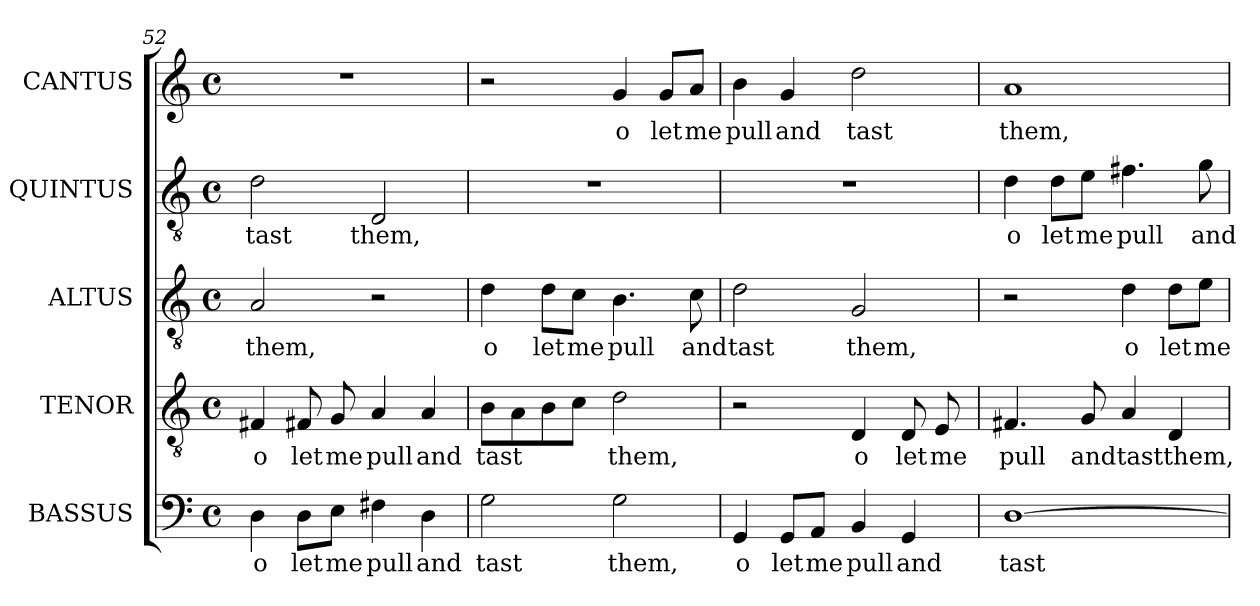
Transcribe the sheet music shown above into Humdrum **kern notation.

**kern	**text	**kern	**text	**kern	**text	**kern	**text	**kern	**text
*part5	*part5	*part4	*part4	*part3	*part3	*part2	*part2	*part1	*part1
*staff5	*staff5	*staff4	*staff4	*staff3	*staff3	*staff2	*staff2	*staff1	*staff1
*I"BASSUS	*	*I"TENOR	*	*I"ALTUS	*	*I"QUINTUS	*	*I"CANTUS	*
*I'B	*	*I'T	*	*I'A	*	*	*	*I'S	*
*clefF4	*	*clefGv2	*	*clefGv2	*	*clefGv2	*	*clefG2	*
*	*	*ITrd7c12	*	*ITrd7c12	*	*ITrd7c12	*	*	*
*k[]	*	*k[]	*	*k[]	*	*k[]	*	*k[]	*
*C:	*	*C:	*	*C:	*	*C:	*	*C:	*
*M4/4	*	*M4/4	*	*M4/4	*	*M4/4	*	*M4/4	*
*met(c)	*	*met(c)	*	*met(c)	*	*met(c)	*	*met(c)	*
=52	=52	=52	=52	=52	=52	=52	=52	=52	=52
!	!LO:LY:b:color=#000000	!	!	!	!	!	!	!	!
!	!	!	!LO:LY:b:color=#000000	!	!	!	!	!	!
!	!	!	!	!	!LO:LY:b:color=#000000	!	!	!	!
!	!	!	!	!	!	!	!LO:LY:b:color=#000000	!	!
4Di\	o	4FF#Xi/	o	2AAi/	them,	2Di\	tast	1r	.
!	!LO:LY:b:color=#000000	!	!	!	!	!	!	!	!
!	!	!	!LO:LY:b:color=#000000	!	!	!	!	!	!
8Di\L	let	8FF#Xi/	let	.	.	.	.	.	.
!	!LO:LY:b:color=#000000	!	!	!	!	!	!	!	!
!	!	!	!LO:LY:b:color=#000000	!	!	!	!	!	!
8Ei\J	me	8GGi/	me	.	.	.	.	.	.
!	!LO:LY:b:color=#000000	!	!	!	!	!	!	!	!
!	!	!	!LO:LY:b:color=#000000	!	!	!	!	!	!
!	!	!	!	!	!	!	!LO:LY:b:color=#000000	!	!
4F#Xi\	pull	4AAi/	pull	2r	.	2DDi/	them,	.	.
!	!LO:LY:b:color=#000000	!	!	!	!	!	!	!	!
!	!	!	!LO:LY:b:color=#000000	!	!	!	!	!	!
4Di\	and	4AAi/	and	.	.	.	.	.	.
=53	=53	=53	=53	=53	=53	=53	=53	=53	=53
!	!LO:LY:b:color=#000000	!	!	!	!	!	!	!	!
!	!	!	!LO:LY:b:color=#000000	!	!	!	!	!	!
!	!	!	!	!	!LO:LY:b:color=#000000	!	!	!	!
2Gi\	tast	8BBi\L	tast	4Di\	o	1r	.	2r	.
.	.	8AAi\	.	.	.	.	.	.	.
!	!	!	!	!	!LO:LY:b:color=#000000	!	!	!	!
.	.	8BBi\	.	8Di\L	let	.	.	.	.
!	!	!	!	!	!LO:LY:b:color=#000000	!	!	!	!
.	.	8Ci\J	.	8Ci\J	me	.	.	.	.
!	!LO:LY:b:color=#000000	!	!	!	!	!	!	!	!
!	!	!	!LO:LY:b:color=#000000	!	!	!	!	!	!
!	!	!	!	!	!LO:LY:b:color=#000000	!	!	!	!
!	!	!	!	!	!	!	!	!	!LO:LY:b:color=#000000
2Gi\	them,	2Di\	them,	4.BBi\	pull	.	.	4gi/	o
!	!	!	!	!	!	!	!	!	!LO:LY:b:color=#000000
.	.	.	.	.	.	.	.	8gi/L	let
!	!	!	!	!	!LO:LY:b:color=#000000	!	!	!	!
!	!	!	!	!	!	!	!	!	!LO:LY:b:color=#000000
.	.	.	.	8Ci\	and	.	.	8ai/J	me
!!LO:LB:g=z
=54	=54	=54	=54	=54	=54	=54	=54	=54	=54
!	!LO:LY:b:color=#000000	!	!	!	!	!	!	!	!
!	!	!	!	!	!LO:LY:b:color=#000000	!	!	!	!
!	!	!	!	!	!	!	!	!	!LO:LY:b:color=#000000
4GGi/	o	2r	.	2Di\	tast	1r	.	4bi\	pull
!	!LO:LY:b:color=#000000	!	!	!	!	!	!	!	!
!	!	!	!	!	!	!	!	!	!LO:LY:b:color=#000000
8GGi/L	let	.	.	.	.	.	.	4gi/	and
!	!LO:LY:b:color=#000000	!	!	!	!	!	!	!	!
8AAi/J	me	.	.	.	.	.	.	.	.
!	!LO:LY:b:color=#000000	!	!	!	!	!	!	!	!
!	!	!	!LO:LY:b:color=#000000	!	!	!	!	!	!
!	!	!	!	!	!LO:LY:b:color=#000000	!	!	!	!
!	!	!	!	!	!	!	!	!	!LO:LY:b:color=#000000
4BBi/	pull	4DDi/	o	2GGi/	them,	.	.	2ddi\	tast
!	!LO:LY:b:color=#000000	!	!	!	!	!	!	!	!
!	!	!	!LO:LY:b:color=#000000	!	!	!	!	!	!
4GGi/	and	8DDi/	let	.	.	.	.	.	.
!	!	!	!LO:LY:b:color=#000000	!	!	!	!	!	!
.	.	8EEi/	me	.	.	.	.	.	.
=55	=55	=55	=55	=55	=55	=55	=55	=55	=55
!	!LO:LY:b:color=#000000	!	!	!	!	!	!	!	!
!	!	!	!LO:LY:b:color=#000000	!	!	!	!	!	!
!	!	!	!	!	!	!	!LO:LY:b:color=#000000	!	!
!	!	!	!	!	!	!	!	!	!LO:LY:b:color=#000000
[>1Di	tast	4.FF#Xi/	pull	2r	.	4Di\	o	1ai	them,
!	!	!	!	!	!	!	!LO:LY:b:color=#000000	!	!
.	.	.	.	.	.	8Di\L	let	.	.
!	!	!	!LO:LY:b:color=#000000	!	!	!	!	!	!
!	!	!	!	!	!	!	!LO:LY:b:color=#000000	!	!
.	.	8GGi/	and	.	.	8Ei\J	me	.	.
!	!	!	!LO:LY:b:color=#000000	!	!	!	!	!	!
!	!	!	!	!	!LO:LY:b:color=#000000	!	!	!	!
!	!	!	!	!	!	!	!LO:LY:b:color=#000000	!	!
.	.	4AAi/	tast	4Di\	o	4.F#Xi\	pull	.	.
!	!	!	!LO:LY:b:color=#000000	!	!	!	!	!	!
!	!	!	!	!	!LO:LY:b:color=#000000	!	!	!	!
.	.	4DDi/	them,	8Di\L	let	.	.	.	.
!	!	!	!	!	!LO:LY:b:color=#000000	!	!	!	!
!	!	!	!	!	!	!	!LO:LY:b:color=#000000	!	!
.	.	.	.	8Ei\J	me	8Gi\	and	.	.
=	=	=	=	=	=	=	=	=	=
*-	*-	*-	*-	*-	*-	*-	*-	*-	*-
